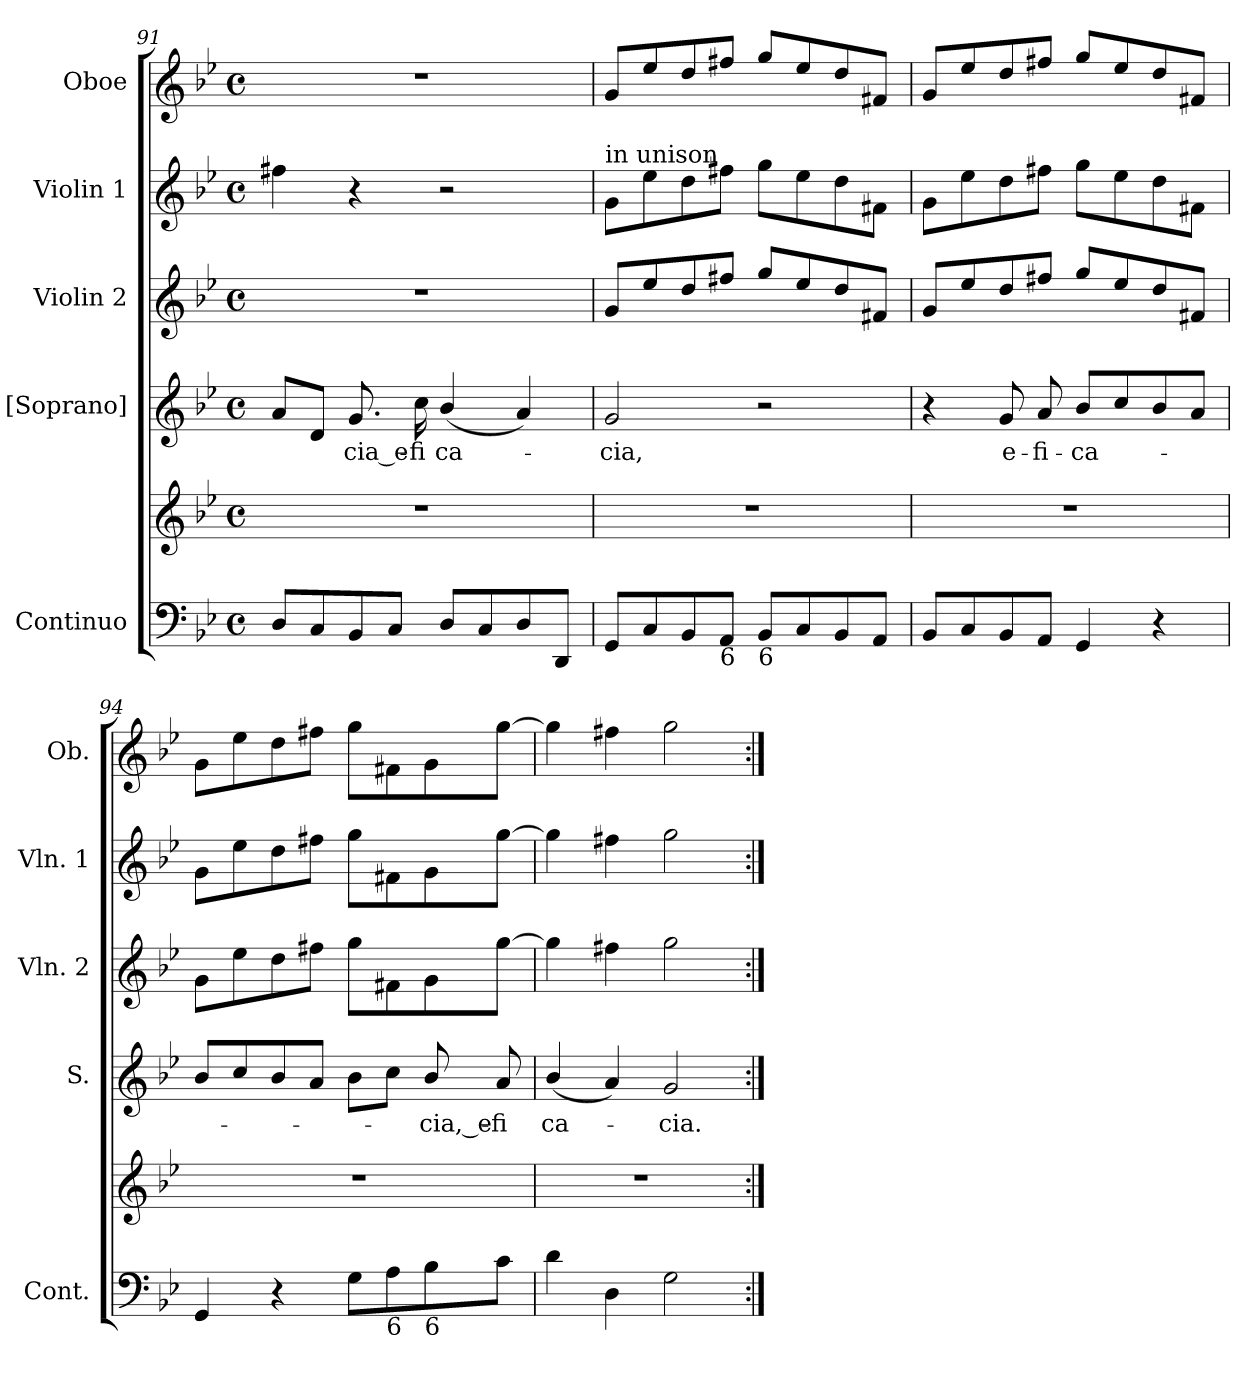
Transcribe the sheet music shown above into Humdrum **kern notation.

**kern	**kern	**kern	**text	**kern	**kern	**kern
*part5	*part5	*part4	*part4	*part3	*part2	*part1
*staff6	*staff5	*staff4	*staff4	*staff3	*staff2	*staff1
*I"Continuo	*	*I"[Soprano]	*	*I"Violin 2	*I"Violin 1	*I"Oboe
*I'Cont.	*	*I'S.	*	*I'Vln. 2	*I'Vln. 1	*I'Ob.
*clefF4	*clefG2	*clefG2	*	*clefG2	*clefG2	*clefG2
*k[b-e-]	*k[b-e-]	*k[b-e-]	*	*k[b-e-]	*k[b-e-]	*k[b-e-]
*B-:	*B-:	*B-:	*	*B-:	*B-:	*B-:
*M4/4	*M4/4	*M4/4	*	*M4/4	*M4/4	*M4/4
*met(c)	*met(c)	*met(c)	*	*met(c)	*met(c)	*met(c)
=91	=91	=91	=91	=91	=91	=91
8Di/L	1r	8ai/L	.	1r	4ff#Xi\	1r
8Ci/	.	8di/J	.	.	.	.
!	!	!	!LO:LY:b:color=#000000	!	!	!
8BB-i/	.	8.gi/	-cia_e-	.	4r	.
8Ci/J	.	.	.	.	.	.
!	!	!	!LO:LY:b:color=#000000	!	!	!
.	.	16cci\	-fi	.	.	.
!	!	!	!LO:LY:b:color=#000000	!	!	!
8Di/L	.	(4b-i/	ca-	.	2r	.
8Ci/	.	.	.	.	.	.
8Di/	.	4ai/)	.	.	.	.
8DDi/J	.	.	.	.	.	.
=92	=92	=92	=92	=92	=92	=92
!	!	!	!	!	!LO:TX:a:t=in unison	!
!	!	!	!LO:LY:b:color=#000000	!	!	!
8GGi/L	1r	2gi/	-cia,	8gi/L	8gi\L	8gi/L
8Ci/	.	.	.	8ee-i/	8ee-i\	8ee-i/
8BB-i/	.	.	.	8ddi/	8ddi\	8ddi/
!LO:TX:b:t=6	!	!	!	!	!	!
8AAi/J	.	.	.	8ff#Xi/J	8ff#Xi\J	8ff#Xi/J
!LO:TX:b:t=6	!	!	!	!	!	!
8BB-i/L	.	2r	.	8ggi/L	8ggi\L	8ggi/L
8Ci/	.	.	.	8ee-i/	8ee-i\	8ee-i/
8BB-i/	.	.	.	8ddi/	8ddi\	8ddi/
8AAi/J	.	.	.	8f#Xi/J	8f#Xi\J	8f#Xi/J
!!LO:LB:g=z
=93	=93	=93	=93	=93	=93	=93
8BB-i/L	1r	4r	.	8gi/L	8gi\L	8gi/L
8Ci/	.	.	.	8ee-i/	8ee-i\	8ee-i/
!	!	!	!LO:LY:b:color=#000000	!	!	!
8BB-i/	.	8gi/	e-	8ddi/	8ddi\	8ddi/
!	!	!	!LO:LY:b:color=#000000	!	!	!
8AAi/J	.	8ai/	-fi-	8ff#Xi/J	8ff#Xi\J	8ff#Xi/J
!	!	!	!LO:LY:b:color=#000000	!	!	!
4GGi/	.	8b-i/L	-ca-	8ggi/L	8ggi\L	8ggi/L
.	.	8cci/	.	8ee-i/	8ee-i\	8ee-i/
4r	.	8b-i/	.	8ddi/	8ddi\	8ddi/
.	.	8ai/J	.	8f#Xi/J	8f#Xi\J	8f#Xi/J
=94	=94	=94	=94	=94	=94	=94
4GGi/	1r	8b-i/L	.	8gi\L	8gi\L	8gi\L
.	.	8cci/	.	8ee-i\	8ee-i\	8ee-i\
4r	.	8b-i/	.	8ddi\	8ddi\	8ddi\
.	.	8ai/J	.	8ff#Xi\J	8ff#Xi\J	8ff#Xi\J
8Gi\L	.	8b-i\L	.	8ggi\L	8ggi\L	8ggi\L
!LO:TX:b:t=6	!	!	!	!	!	!
8Ai\	.	8cci\J	.	8f#Xi\	8f#Xi\	8f#Xi\
!LO:TX:b:t=6	!	!	!	!	!	!
!	!	!	!LO:LY:b:color=#000000	!	!	!
8B-i\	.	8b-i/	-cia,_e-	8gi\	8gi\	8gi\
!	!	!	!LO:LY:b:color=#000000	!	!	!
8ci\J	.	8ai/	-fi	[8ggi\J	[8ggi\J	[8ggi\J
=95	=95	=95	=95	=95	=95	=95
!	!	!	!LO:LY:b:color=#000000	!	!	!
4di\	1r	(4b-i/	ca-	4ggi\]	4ggi\]	4ggi\]
4Di\	.	4ai/)	.	4ff#Xi\	4ff#Xi\	4ff#Xi\
!	!	!	!LO:LY:b:color=#000000	!	!	!
2Gi\	.	2gi/	-cia.	2ggi\	2ggi\	2ggi\
=:|!	=:|!	=:|!	=:|!	=:|!	=:|!	=:|!
*-	*-	*-	*-	*-	*-	*-
